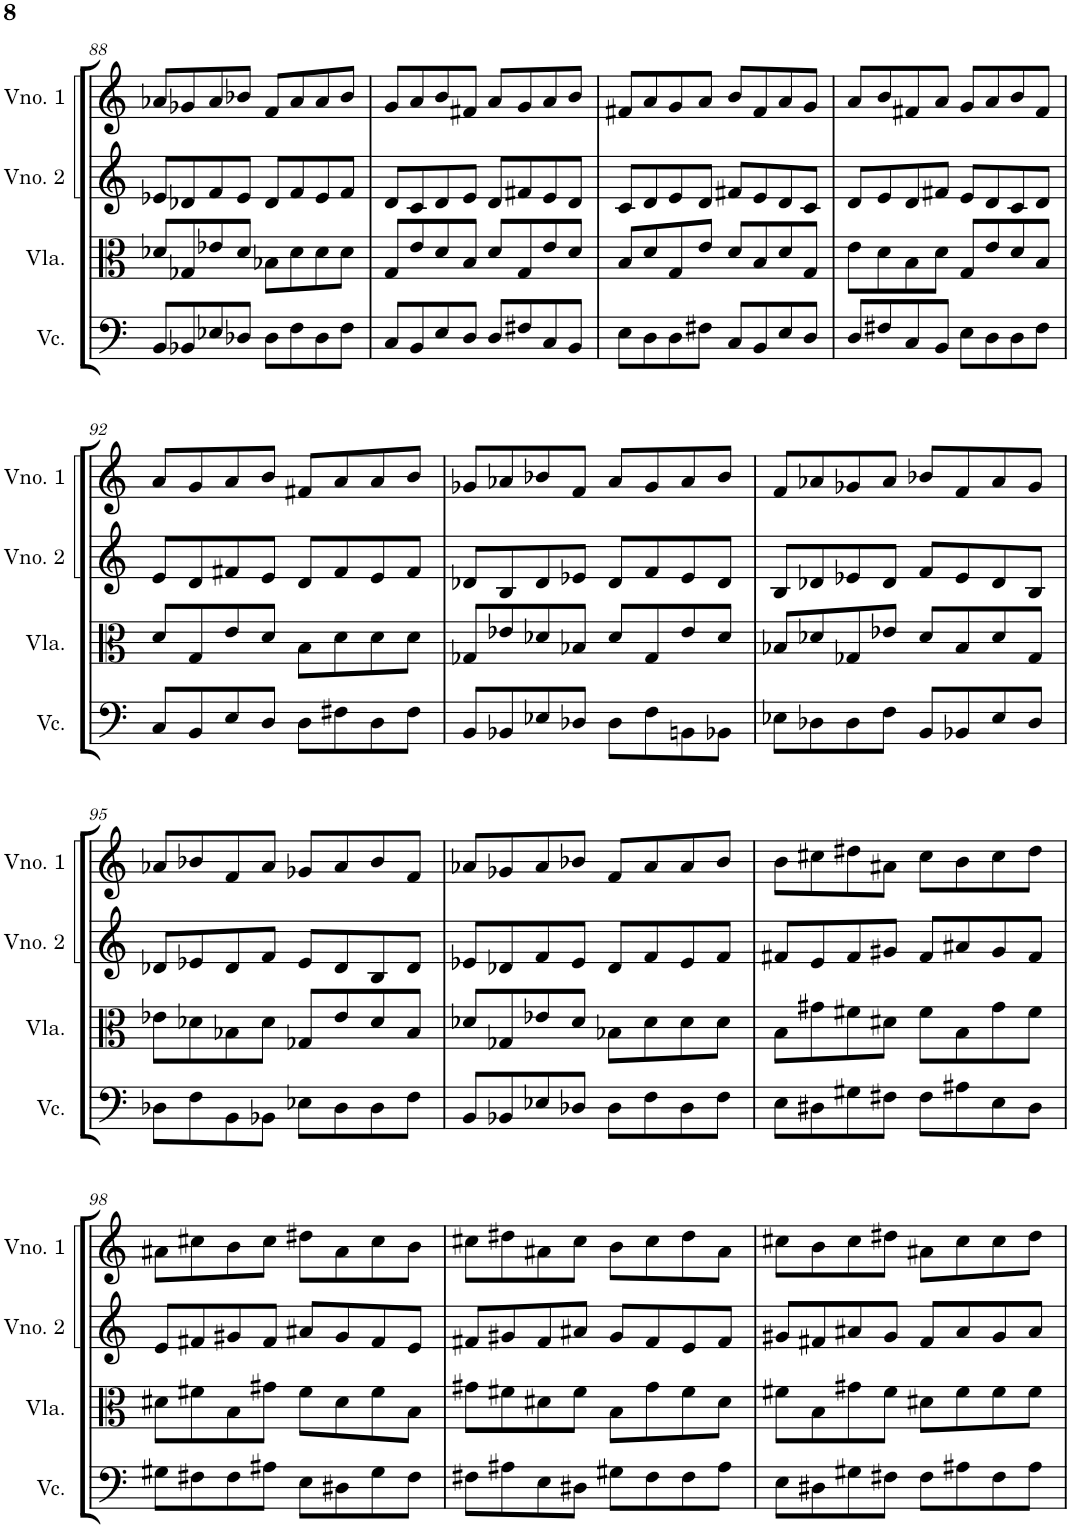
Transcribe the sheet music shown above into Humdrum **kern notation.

**kern	**kern	**kern	**kern
*part4	*part3	*part2	*part1
*staff4	*staff3	*staff2	*staff1
*I"Violoncelo	*I"Viola	*I"Violino 2	*I"Violino 1
*I'Vc.	*I'Vla.	*I'Vno. 2	*I'Vno. 1
!!LO:PB:g=z
*clefF4	*clefC3	*clefG2	*clefG2
*k[]	*k[]	*k[]	*k[]
*M4/4	*M4/4	*M4/4	*M4/4
=88	=88	=88	=88
8BB/L	8d-X/L	8e-X/L	8a-X/L
8BB-X/	8G-X/	8d-X/	8g-X/
8E-X/	8e-X/	8f/	8a-/
8D-X/J	8d-/J	8e-/J	8b-X/J
8D-\L	8B-X\L	8d-/L	8f/L
8F\	8d-\	8f/	8a-/
8D-\	8d-\	8e-/	8a-/
8F\J	8d-\J	8f/J	8b-/J
=89	=89	=89	=89
8C/L	8G/L	8d/L	8g/L
8BB/	8e/	8c/	8a/
8E/	8d/	8d/	8b/
8D/J	8B/J	8e/J	8f#X/J
8D/L	8d/L	8d/L	8a/L
8F#X/	8G/	8f#X/	8g/
8C/	8e/	8e/	8a/
8BB/J	8d/J	8d/J	8b/J
=90	=90	=90	=90
8E\L	8B/L	8c/L	8f#X/L
8D\	8d/	8d/	8a/
8D\	8G/	8e/	8g/
8F#X\J	8e/J	8d/J	8a/J
8C/L	8d/L	8f#X/L	8b/L
8BB/	8B/	8e/	8f#/
8E/	8d/	8d/	8a/
8D/J	8G/J	8c/J	8g/J
=91	=91	=91	=91
8D/L	8e\L	8d/L	8a/L
8F#X/	8d\	8e/	8b/
8C/	8B\	8d/	8f#X/
8BB/J	8d\J	8f#X/J	8a/J
8E\L	8G/L	8e/L	8g/L
8D\	8e/	8d/	8a/
8D\	8d/	8c/	8b/
8F#\J	8B/J	8d/J	8f#/J
!!LO:LB:g=z
=92	=92	=92	=92
8C/L	8d/L	8e/L	8a/L
8BB/	8G/	8d/	8g/
8E/	8e/	8f#X/	8a/
8D/J	8d/J	8e/J	8b/J
8D\L	8B\L	8d/L	8f#X/L
8F#X\	8d\	8f#/	8a/
8D\	8d\	8e/	8a/
8F#\J	8d\J	8f#/J	8b/J
=93	=93	=93	=93
8BB/L	8G-X/L	8d-X/L	8g-X/L
8BB-X/	8e-X/	8B/	8a-X/
8E-X/	8d-X/	8d-/	8b-X/
8D-X/J	8B-X/J	8e-X/J	8f/J
8D-\L	8d-/L	8d-/L	8a-/L
8F\	8G-/	8f/	8g-/
8BBn\	8e-/	8e-/	8a-/
8BB-X\J	8d-/J	8d-/J	8b-/J
=94	=94	=94	=94
8E-X\L	8B-X/L	8B/L	8f/L
8D-X\	8d-X/	8d-X/	8a-X/
8D-\	8G-X/	8e-X/	8g-X/
8F\J	8e-X/J	8d-/J	8a-/J
8BB/L	8d-/L	8f/L	8b-X/L
8BB-X/	8B-/	8e-/	8f/
8E-/	8d-/	8d-/	8a-/
8D-/J	8G-/J	8B/J	8g-/J
!!LO:LB:g=z
=95	=95	=95	=95
8D-X\L	8e-X\L	8d-X/L	8a-X/L
8F\	8d-X\	8e-X/	8b-X/
8BB\	8B-X\	8d-/	8f/
8BB-X\J	8d-\J	8f/J	8a-/J
8E-X\L	8G-X/L	8e-/L	8g-X/L
8D-\	8e-/	8d-/	8a-/
8D-\	8d-/	8B/	8b-/
8F\J	8B-/J	8d-/J	8f/J
=96	=96	=96	=96
8BB/L	8d-X/L	8e-X/L	8a-X/L
8BB-X/	8G-X/	8d-X/	8g-X/
8E-X/	8e-X/	8f/	8a-/
8D-X/J	8d-/J	8e-/J	8b-X/J
8D-\L	8B-X\L	8d-/L	8f/L
8F\	8d-\	8f/	8a-/
8D-\	8d-\	8e-/	8a-/
8F\J	8d-\J	8f/J	8b-/J
=97	=97	=97	=97
8E\L	8B\L	8f#X/L	8b\L
8D#X\	8g#X\	8e/	8cc#X\
8G#X\	8f#X\	8f#/	8dd#X\
8F#X\J	8d#X\J	8g#X/J	8a#X\J
8F#\L	8f#\L	8f#/L	8cc#\L
8A#X\	8B\	8a#X/	8b\
8E\	8g#\	8g#/	8cc#\
8D#\J	8f#\J	8f#/J	8dd#\J
!!LO:LB:g=z
=98	=98	=98	=98
8G#X\L	8d#X\L	8e/L	8a#X\L
8F#X\	8f#X\	8f#X/	8cc#X\
8F#\	8B\	8g#X/	8b\
8A#X\J	8g#X\J	8f#/J	8cc#\J
8E\L	8f#\L	8a#X/L	8dd#X\L
8D#X\	8d#\	8g#/	8a#\
8G#\	8f#\	8f#/	8cc#\
8F#\J	8B\J	8e/J	8b\J
=99	=99	=99	=99
8F#X\L	8g#X\L	8f#X/L	8cc#X\L
8A#X\	8f#X\	8g#X/	8dd#X\
8E\	8d#X\	8f#/	8a#X\
8D#X\J	8f#\J	8a#X/J	8cc#\J
8G#X\L	8B\L	8g#/L	8b\L
8F#\	8g#\	8f#/	8cc#\
8F#\	8f#\	8e/	8dd#\
8A#\J	8d#\J	8f#/J	8a#\J
=100	=100	=100	=100
8E\L	8f#X\L	8g#X/L	8cc#X\L
8D#X\	8B\	8f#X/	8b\
8G#X\	8g#X\	8a#X/	8cc#\
8F#X\J	8f#\J	8g#/J	8dd#X\J
8F#\L	8d#X\L	8f#/L	8a#X\L
8A#X\	8f#\	8a#/	8cc#\
8F#\	8f#\	8g#/	8cc#\
8A#\J	8f#\J	8a#/J	8dd#\J
=	=	=	=
*-	*-	*-	*-
